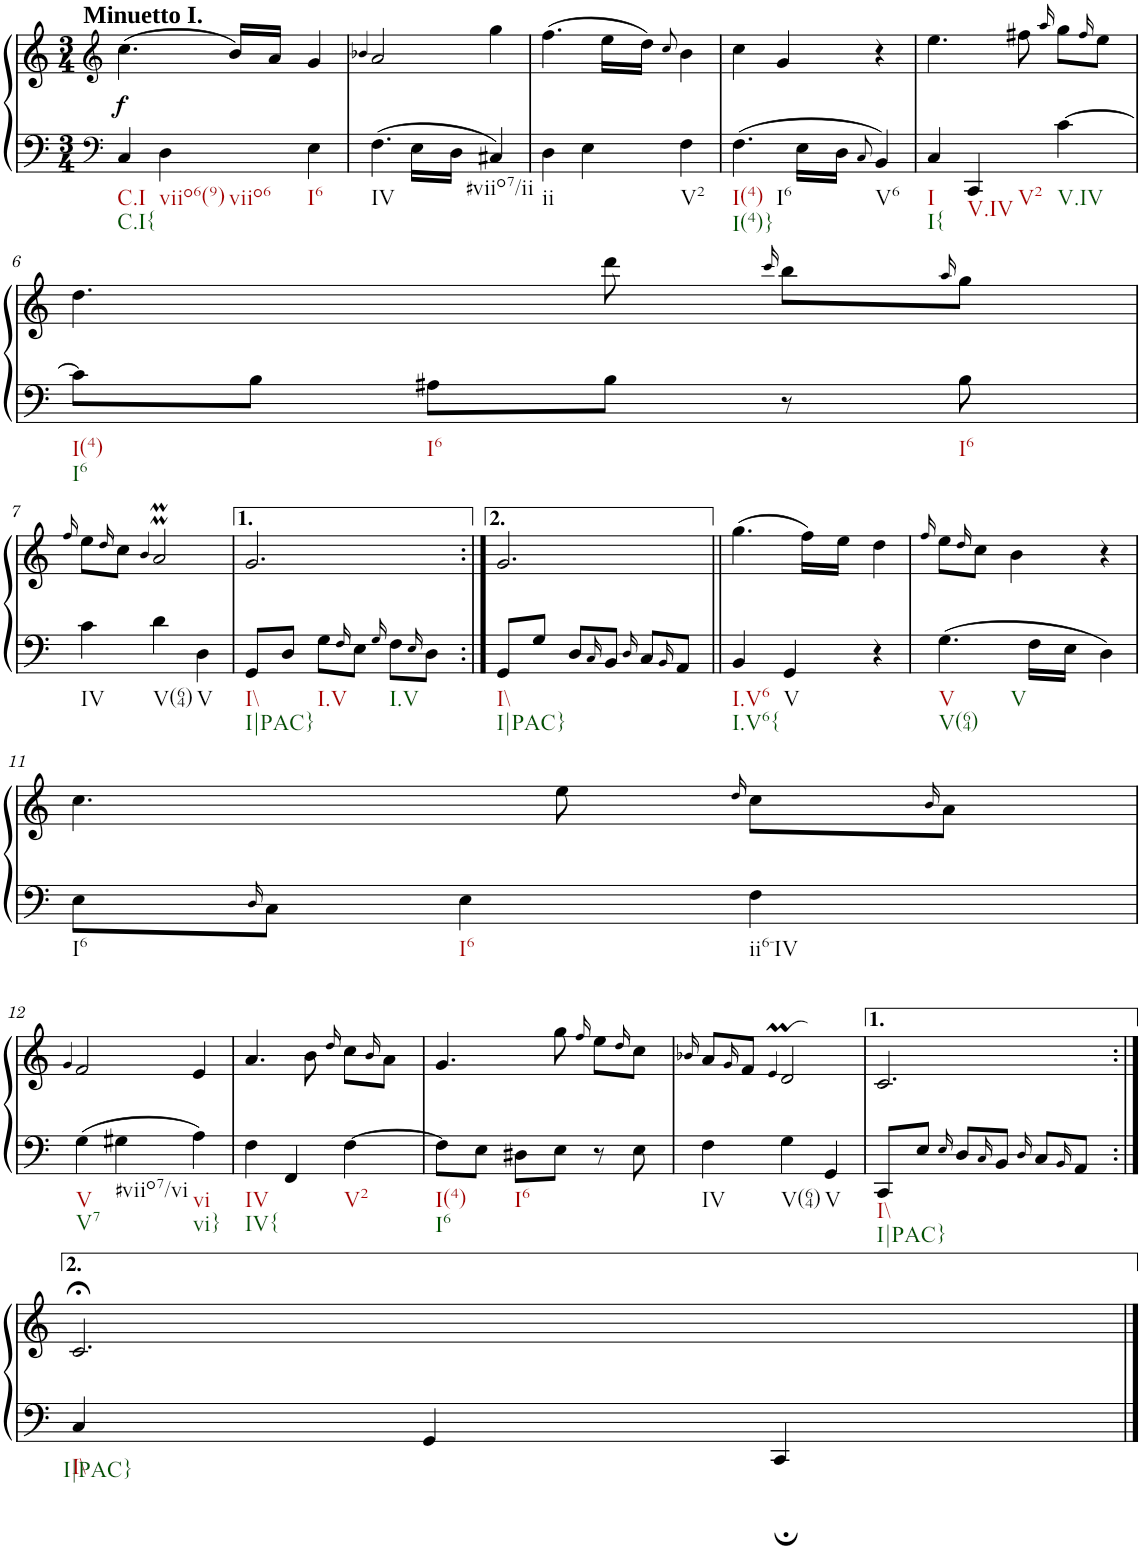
**kern	**kern	**dynam
*part1	*part1	*part1
*staff2	*staff1	*staff1/2
*I"unbenannt	*	*
*clefF4	*clefG2	*
*k[]	*k[]	*
*M3/4	*M3/4	*
=1	=1	=1
!	!LO:TX:a:B:t=Minuetto I.	!
!LO:TX:b:t=C.I	!	!
!LO:TX:b:t=C.I{	!	!
!	!	!LO:DY:b
4C/	(4.cc\	f
!LO:TX:b:t=viio6(9)	!	!
!LO:TX:b:t=viio6	!	!
4D\	.	.
.	16b/LL)	.
.	16a/JJ	.
!LO:TX:b:t=I6	!	!
4E\	4g/	.
=2	=2	=2
.	4qb-X/	.
!LO:TX:b:t=IV	!	!
4.F\	2a/	.
16E\LL	.	.
16D\JJ	.	.
!LO:TX:b:t=#viio7/ii	!	!
4C#X/	4gg\	.
=3	=3	=3
!LO:TX:b:t=ii	!	!
4D\	(4.ff\	.
4E\	.	.
.	16ee\LL	.
.	16dd\JJ)	.
.	8qcc/	.
!LO:TX:b:t=V2	!	!
4F\	4b\	.
=4	=4	=4
!LO:TX:b:t=I(4)	!	!
!LO:TX:b:t=I(4)}	!	!
!LO:TX:b:t=I6	!	!
4.F\	4cc\	.
.	4g/	.
16E\LL	.	.
16D\JJ	.	.
8qC/	.	.
!LO:TX:b:t=V6	!	!
4BB/	4r	.
=5	=5	=5
!LO:TX:b:t=I	!	!
!LO:TX:b:t=I{	!	!
4C/	4.ee\	.
!LO:TX:b:t=V.IV	!	!
!LO:TX:b:t=V2	!	!
4CC/	.	.
.	8ff#X\	.
.	16qaa/	.
!LO:TX:b:t=V.IV	!	!
[4c\	8gg\L	.
.	16qff#/	.
.	8ee\J	.
!!LO:LB:g=z
=6	=6	=6
!LO:TX:b:t=I(4)	!	!
!LO:TX:b:t=I6	!	!
8c\L]	4.dd\	.
8B\J	.	.
!LO:TX:b:t=I6	!	!
8A#X\L	.	.
8B\J	8ddd\	.
.	16qccc/	.
8r	8bb\L	.
.	16qaa/	.
!LO:TX:b:t=I6	!	!
8B\	8gg\J	.
!!LO:LB:g=z
=7	=7	=7
.	16qff/	.
!LO:TX:b:t=IV	!	!
4c\	8ee\L	.
.	16qdd/	.
.	8cc\J	.
.	4qb/	.
!LO:TX:b:t=V(64)	!	!
4d\	2aMM/	.
!LO:TX:b:t=V	!	!
4D\	.	.
=8	=8	=8
!LO:TX:b:t=I\\	!	!
!LO:TX:b:t=I|PAC}	!	!
8GG/L	2.g/	.
8D/J	.	.
!LO:TX:b:t=I.V	!	!
8G\L	.	.
16qF/	.	.
8E\J	.	.
16qG/	.	.
!LO:TX:b:t=I.V	!	!
8F\L	.	.
16qE/	.	.
8D\J	.	.
=8X1:|!	=8X1:|!	=8X1:|!
!LO:TX:b:t=I\\	!	!
!LO:TX:b:t=I|PAC}	!	!
8GG/L	2.g/	.
8G/J	.	.
8D/L	.	.
16qC/	.	.
8BB/J	.	.
16qD/	.	.
8C/L	.	.
16qBB/	.	.
8AA/J	.	.
=9||	=9||	=9||
!LO:TX:b:t=I.V6	!	!
!LO:TX:b:t=I.V6{	!	!
4BB/	(4.gg\	.
!LO:TX:b:t=V	!	!
4GG/	.	.
.	16ff\LL)	.
.	16ee\JJ	.
4r	4dd\	.
=10	=10	=10
.	16qff/	.
!LO:TX:b:t=V	!	!
!LO:TX:b:t=V(64)	!	!
!LO:TX:b:t=V	!	!
4.G\	8ee\L	.
.	16qdd/	.
.	8cc\J	.
.	4b\	.
16F\LL	.	.
16E\JJ	.	.
4D\	4r	.
!!LO:LB:g=z
=11	=11	=11
!LO:TX:b:t=I6	!	!
8E\L	4.cc\	.
16qD/	.	.
8C\J	.	.
!LO:TX:b:t=I6	!	!
4E\	.	.
.	8ee\	.
.	16qdd/	.
!LO:TX:b:t=ii6-IV	!	!
4F\	8cc\L	.
.	16qb/	.
.	8a\J	.
!!LO:LB:g=z
=12	=12	=12
.	4qg/	.
!LO:TX:b:t=V	!	!
!LO:TX:b:t=V7	!	!
4G\	2f/	.
!LO:TX:b:t=#viio7/vi	!	!
4G#X\	.	.
!LO:TX:b:t=vi	!	!
!LO:TX:b:t=vi}	!	!
4A\	4e/	.
=13	=13	=13
!LO:TX:b:t=IV	!	!
!LO:TX:b:t=IV{	!	!
4F\	4.a/	.
4FF/	.	.
.	8b\	.
.	16qdd/	.
!LO:TX:b:t=V2	!	!
[4F\	8cc\L	.
.	16qb/	.
.	8a\J	.
=14	=14	=14
!LO:TX:b:t=I(4)	!	!
!LO:TX:b:t=I6	!	!
8F\L]	4.g/	.
8E\J	.	.
!LO:TX:b:t=I6	!	!
8D#X\L	.	.
8E\J	8gg\	.
.	16qff/	.
8r	8ee\L	.
.	16qdd/	.
8E\	8cc\J	.
=15	=15	=15
.	16qb-X/	.
!LO:TX:b:t=IV	!	!
4F\	8a/L	.
.	16qg/	.
.	8f/J	.
.	4qe/	.
!LO:TX:b:t=V(64)	!	!
4G\	2d/	.
!LO:TX:b:t=V	!	!
4GG/	.	.
=16	=16	=16
!LO:TX:b:t=I\\	!	!
!LO:TX:b:t=I|PAC}	!	!
8CC/L	2.c/	.
8E/J	.	.
16qE/	.	.
8D/L	.	.
16qC/	.	.
8BB/J	.	.
16qD/	.	.
8C/L	.	.
16qBB/	.	.
8AA/J	.	.
!!LO:LB:g=z
=16X2:|!	=16X2:|!	=16X2:|!
!LO:TX:b:t=I\\	!	!
!LO:TX:b:t=I|PAC}	!	!
4C/	2.c;</	.
4GG/	.	.
4CC;/	.	.
==	==	==
*-	*-	*-
